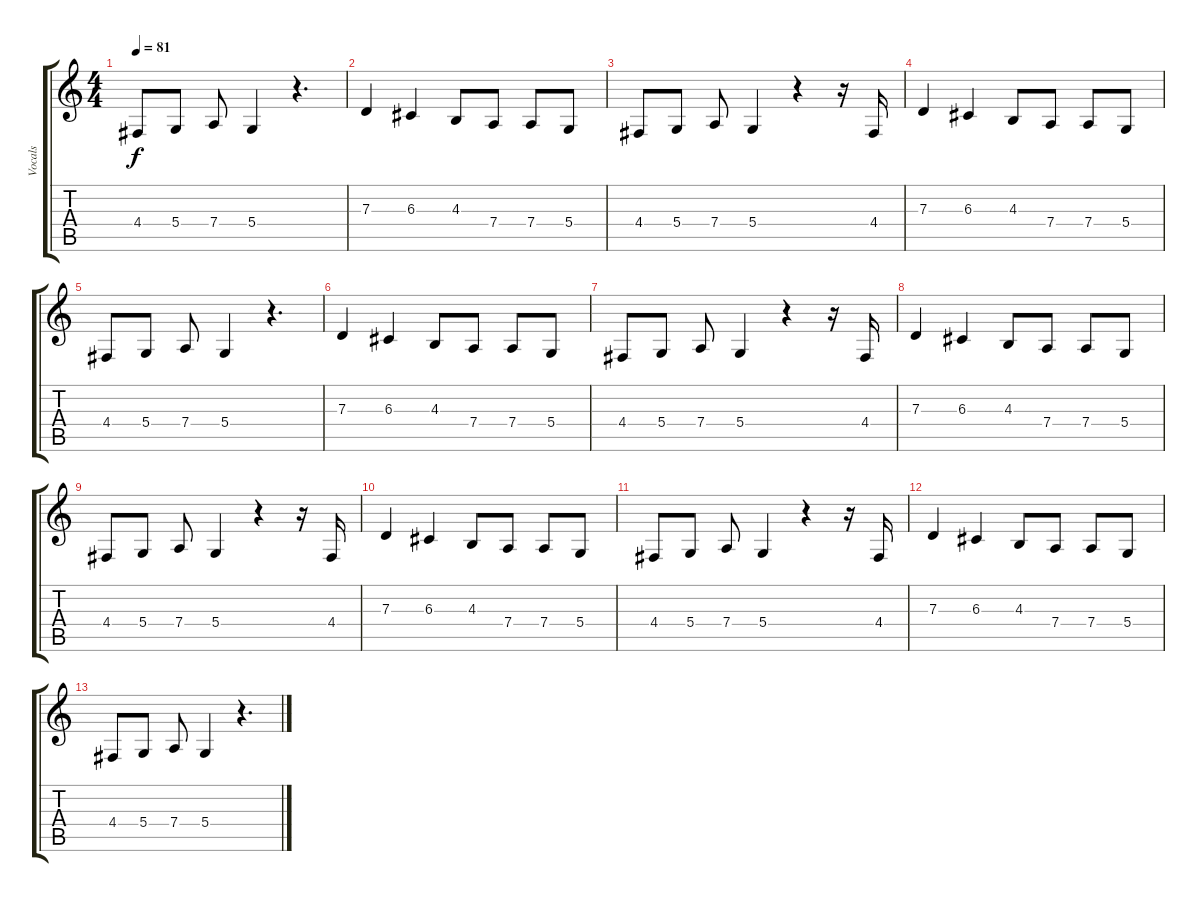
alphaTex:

\track ("Vocals" "Vocals") {instrument lead2sawtooth}
\staff {score tabs}
\tuning (E4 B3 G3 D3 A2 E2) {hide}
\ts (4 4)
\tempo 81
\clef g2
\ks c
4.4.8{dy f} 5.4.8 7.4.8 5.4.4 r.4{d} |
7.3.4 6.3.4 4.3.8 7.4.8 7.4.8 5.4.8 |
4.4.8 5.4.8 7.4.8 5.4.4 r.4 r.16 4.4.16 |
7.3.4 6.3.4 4.3.8 7.4.8 7.4.8 5.4.8 |
4.4.8 5.4.8 7.4.8 5.4.4 r.4{d} |
7.3.4 6.3.4 4.3.8 7.4.8 7.4.8 5.4.8 |
4.4.8 5.4.8 7.4.8 5.4.4 r.4 r.16 4.4.16 |
7.3.4 6.3.4 4.3.8 7.4.8 7.4.8 5.4.8 |
4.4.8 5.4.8 7.4.8 5.4.4 r.4 r.16 4.4.16 |
7.3.4 6.3.4 4.3.8 7.4.8 7.4.8 5.4.8 |
4.4.8 5.4.8 7.4.8 5.4.4 r.4 r.16 4.4.16 |
7.3.4 6.3.4 4.3.8 7.4.8 7.4.8 5.4.8 |
4.4.8 5.4.8 7.4.8 5.4.4 r.4{d}
